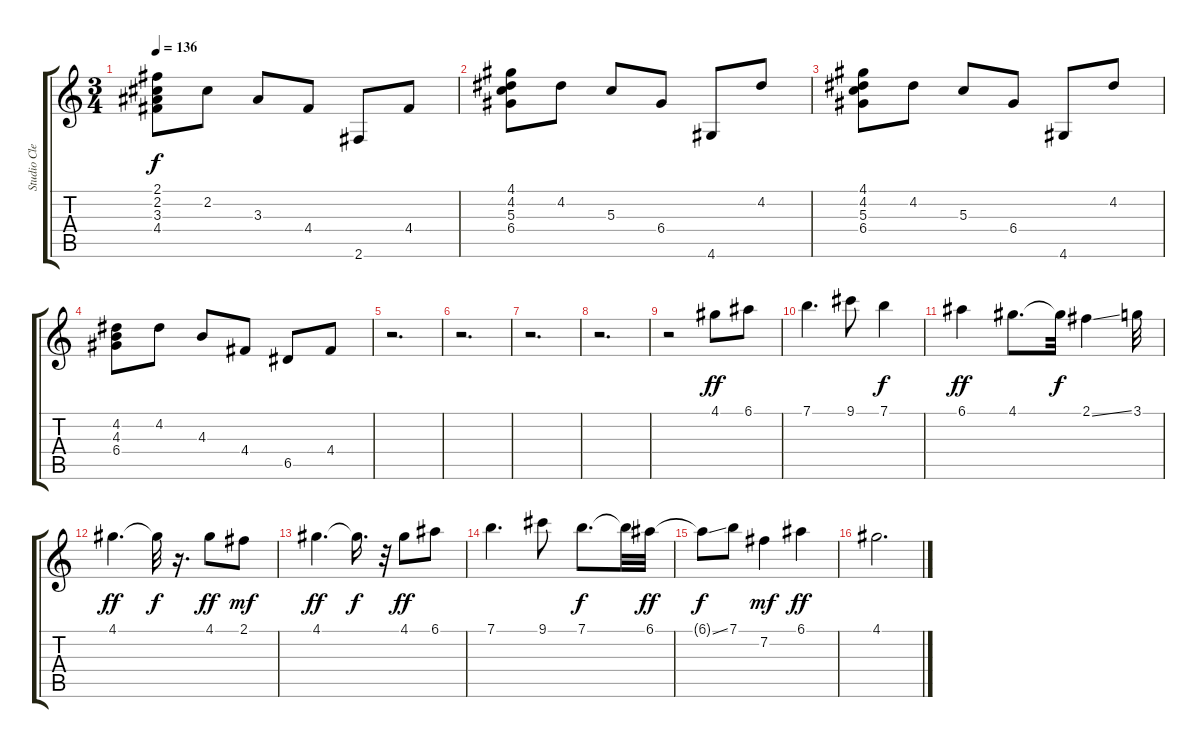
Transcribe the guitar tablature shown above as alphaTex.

\track ("Studio Clean (Overdub)" "Studio Cle") {instrument electricguitarjazz}
\staff {score tabs}
\tuning (E4 B3 G3 D3 A2 E2) {hide}
\ts (3 4)
\tempo 136
\clef g2
\ks c
(2.1 2.2 3.3 4.4).8{dy f} 2.2.8 3.3.8 4.4.8 2.6.8 4.4.8 |
(4.1 4.2 5.3 6.4).8 4.2.8 5.3.8 6.4.8 4.6.8 4.2.8 |
(4.1 4.2 5.3 6.4).8 4.2.8 5.3.8 6.4.8 4.6.8 4.2.8 |
(4.2 4.3 6.4).8 4.2.8 4.3.8 4.4.8 6.5.8 4.4.8 |
r.2{d} |
r.2{d} |
r.2{d} |
r.2{d} |
r.2 4.1.8{dy ff} 6.1.8 |
7.1.4{d} 9.1.8 7.1.4{dy f} |
6.1.4{dy ff} 4.1.8{d} 4.1{t}.32{dy f} 2.1{ss}.4 3.1.32 |
4.1.4{d dy ff} 4.1{t}.32{dy f} r.16{d} 4.1.8{dy ff} 2.1.8{dy mf} |
4.1.4{d dy ff} 4.1{t}.16{d dy f} r.32 4.1.8{dy ff} 6.1.8 |
7.1.4{d} 9.1.8 7.1.8{d dy f} 7.1{t}.32 6.1.32{dy ff} |
6.1{ss t}.8{dy f} 7.1.8 7.2.4{dy mf} 6.1.4{dy ff} |
4.1.2{d}
